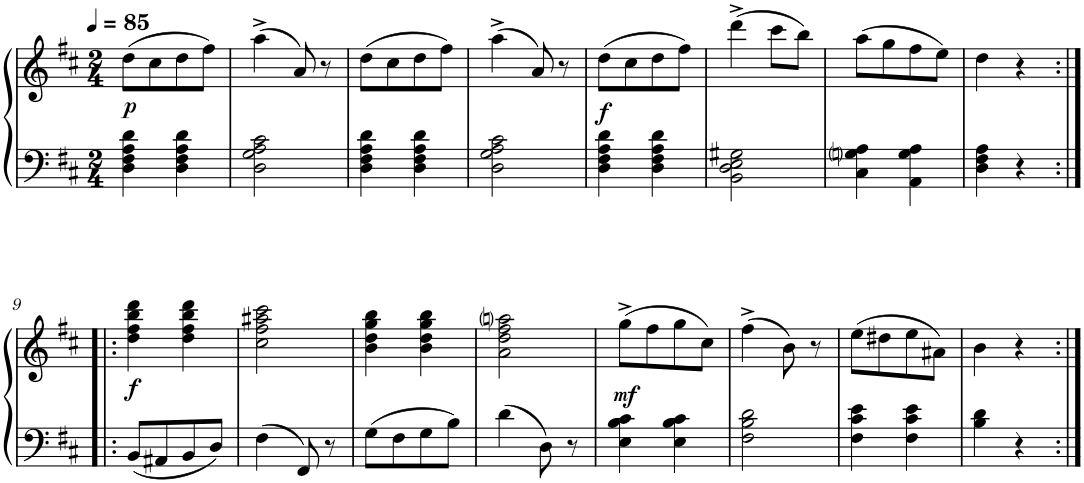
**kern	**kern	**dynam
*part1	*part1	*part1
*staff2	*staff1	*staff1/2
*I"Midi_1	*	*
*clefF4	*clefG2	*
*k[f#c#]	*k[f#c#]	*
*D:	*D:	*
*M2/4	*M2/4	*
*MM85	*MM85	*
=1	=1	=1
!	!	!LO:DY:b
4D\ 4F#\ 4A\ 4d\	(>8dd\L	p
.	8cc#\	.
4D\ 4F#\ 4A\ 4d\	8dd\	.
.	8ff#\J)	.
=2	=2	=2
2D\ 2G\ 2A\ 2c#\	(>4aa^\	.
.	8a/)	.
.	8r	.
=3	=3	=3
4D\ 4F#\ 4A\ 4d\	(>8dd\L	.
.	8cc#\	.
4D\ 4F#\ 4A\ 4d\	8dd\	.
.	8ff#\J)	.
=4	=4	=4
2D\ 2G\ 2A\ 2c#\	(>4aa^\	.
.	8a/)	.
.	8r	.
=5	=5	=5
!	!	!LO:DY:b
4D\ 4F#\ 4A\ 4d\	(>8dd\L	f
.	8cc#\	.
4D\ 4F#\ 4A\ 4d\	8dd\	.
.	8ff#\J)	.
=6	=6	=6
2BB\ 2D\ 2E\ 2G#X\	(>4ddd^\	.
.	8ccc#\L	.
.	8bb\J)	.
=7	=7	=7
4C#\ 4Gni\ 4A\	(>8aa\L	.
.	8gg\	.
4AA\ 4G\ 4A\	8ff#\	.
.	8ee\J)	.
=8	=8	=8
4D\ 4F#\ 4A\	4dd\	.
4r	4r	.
!!LO:LB:g=z
=9:|!|:	=9:|!|:	=9:|!|:
!	!	!LO:DY:b
8BB/L	4dd\ 4ff#\ 4bb\ 4ddd\	f
8AA#X/	.	.
8BB/	4dd\ 4ff#\ 4bb\ 4ddd\	.
8D/J	.	.
=10	=10	=10
4F#\	2cc#\ 2ff#\ 2aa#X\ 2ccc#\	.
8FF#/	.	.
8r	.	.
=11	=11	=11
8G\L	4b\ 4dd\ 4gg\ 4bb\	.
8F#\	.	.
8G\	4b\ 4dd\ 4gg\ 4bb\	.
8B\J	.	.
=12	=12	=12
4d\	2a\ 2dd\ 2ff#\ 2aani\	.
8D\	.	.
8r	.	.
=13	=13	=13
!	!	!LO:DY:b
4E\ 4B\ 4c#\	(>8gg^\L	mf
.	8ff#\	.
4E\ 4B\ 4c#\	8gg\	.
.	8cc#\J)	.
=14	=14	=14
2F#\ 2B\ 2d\	(>4ff#^\	.
.	8b\)	.
.	8r	.
=15	=15	=15
4F#\ 4c#\ 4e\	(>8ee\L	.
.	8dd#X\	.
4F#\ 4c#\ 4e\	8ee\	.
.	8a#X\J)	.
=16	=16	=16
4B\ 4d\	4b\	.
4r	4r	.
=:|!	=:|!	=:|!
*-	*-	*-
